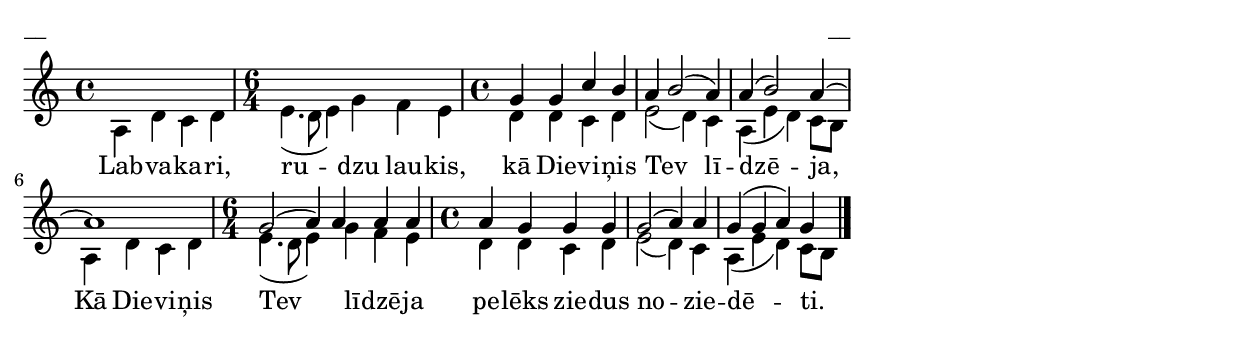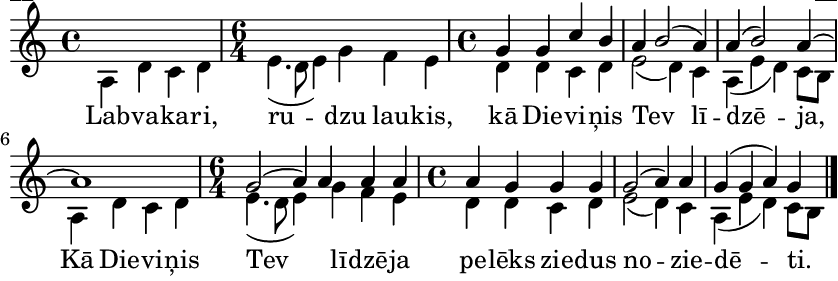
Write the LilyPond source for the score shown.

\version "2.13.18"
#(ly:set-option 'crop #t)

%\header {
%    title = "Labvakari, rudzu laukis"
%}
\paper {
line-width = 14\cm
left-margin = 0.4\cm
between-system-padding = 0.1\cm
between-system-space = 0.1\cm
}
\layout {
indent = #0
ragged-last = ##f
}


voiceA = \transpose aes a { \relative c' {
\clef "treble"
\key aes \minor
\time 4/4
aes4 des ces des \time 6/4 
ees4.( des8 ees4) ges fes ees \time 4/4
des4 des ces des |
ees2( des4) ces |
aes4( ees' des) ces8[ bes]

aes4 des ces des \time 6/4 
ees4.( des8 ees4) ges fes ees \time 4/4
des4 des ces des |
ees2( des4) ces |
aes4( ees' des) ces8[ bes]
\bar "|."
} }

lyricA = \lyricmode {
Lab -- va -- ka -- ri, ru -- dzu  lau -- kis, 
kā Die -- vi -- ņis Tev lī -- dzē -- ja, 
Kā Die -- vi -- ņis Tev lī -- dzē -- ja 
pe -- lēks zie -- dus no -- zie -- dē -- ti.
}

voiceB = \transpose aes a { \relative c'' {
\clef "treble"
\key aes \minor
\time 4/4
s1 \time 6/4
s1. \time 4/4
ges4 ges ces bes | aes4 bes2( aes4) | aes4( bes2) aes4~ |
aes1 \time 6/4
ges2( aes4) aes aes aes \time 4/4
aes4 ges ges ges |
ges2( aes4) aes4 |
ges4( ges aes) ges |
\bar "|."
} }


fullScore = <<
\new Staff {
<<
\new Voice = "voiceA" { \voiceTwo \autoBeamOff \voiceA }
\new Lyrics \lyricsto "voiceA" \lyricA
\new Voice = "voiceB" { \voiceOne \autoBeamOff \voiceB }
>>
}
>>

\score {
\fullScore
\header { piece = "__" opus = "__" }
}
\markup { \with-color #(x11-color 'white) \sans \smaller "__" }
\score {
\unfoldRepeats
\fullScore
\midi {
\context { \Staff \remove "Staff_performer" }
\context { \Voice \consists "Staff_performer" }
}
}


